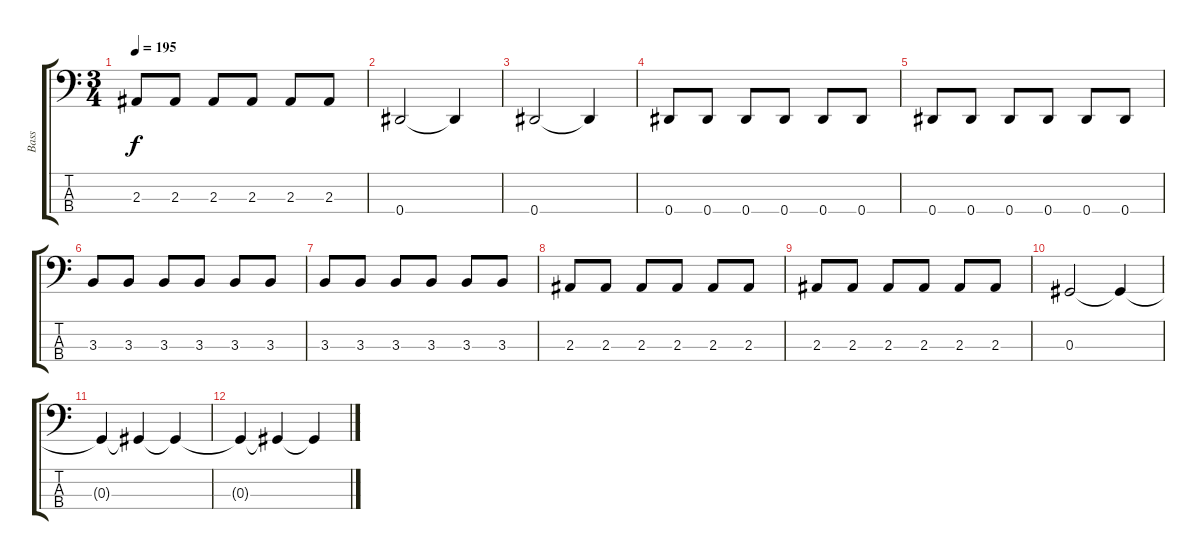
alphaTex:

\track ("Bass" "Bass") {instrument electricbasspick}
\staff {score tabs}
\tuning (Gb2 Db2 Ab1 Eb1) {hide}
\ts (3 4)
\tempo 195
\clef f4
\ks c
2.3.8{dy f} 2.3.8 2.3.8 2.3.8 2.3.8 2.3.8 |
0.4.2 0.4{t}.4 |
0.4.2 0.4{t}.4 |
0.4.8 0.4.8 0.4.8 0.4.8 0.4.8 0.4.8 |
0.4.8 0.4.8 0.4.8 0.4.8 0.4.8 0.4.8 |
3.3.8 3.3.8 3.3.8 3.3.8 3.3.8 3.3.8 |
3.3.8 3.3.8 3.3.8 3.3.8 3.3.8 3.3.8 |
2.3.8 2.3.8 2.3.8 2.3.8 2.3.8 2.3.8 |
2.3.8 2.3.8 2.3.8 2.3.8 2.3.8 2.3.8 |
0.3.2 0.3{t}.4 |
0.3{t}.4 0.3{t}.4 0.3{t}.4 |
0.3{t}.4 0.3{t}.4 0.3{t}.4
